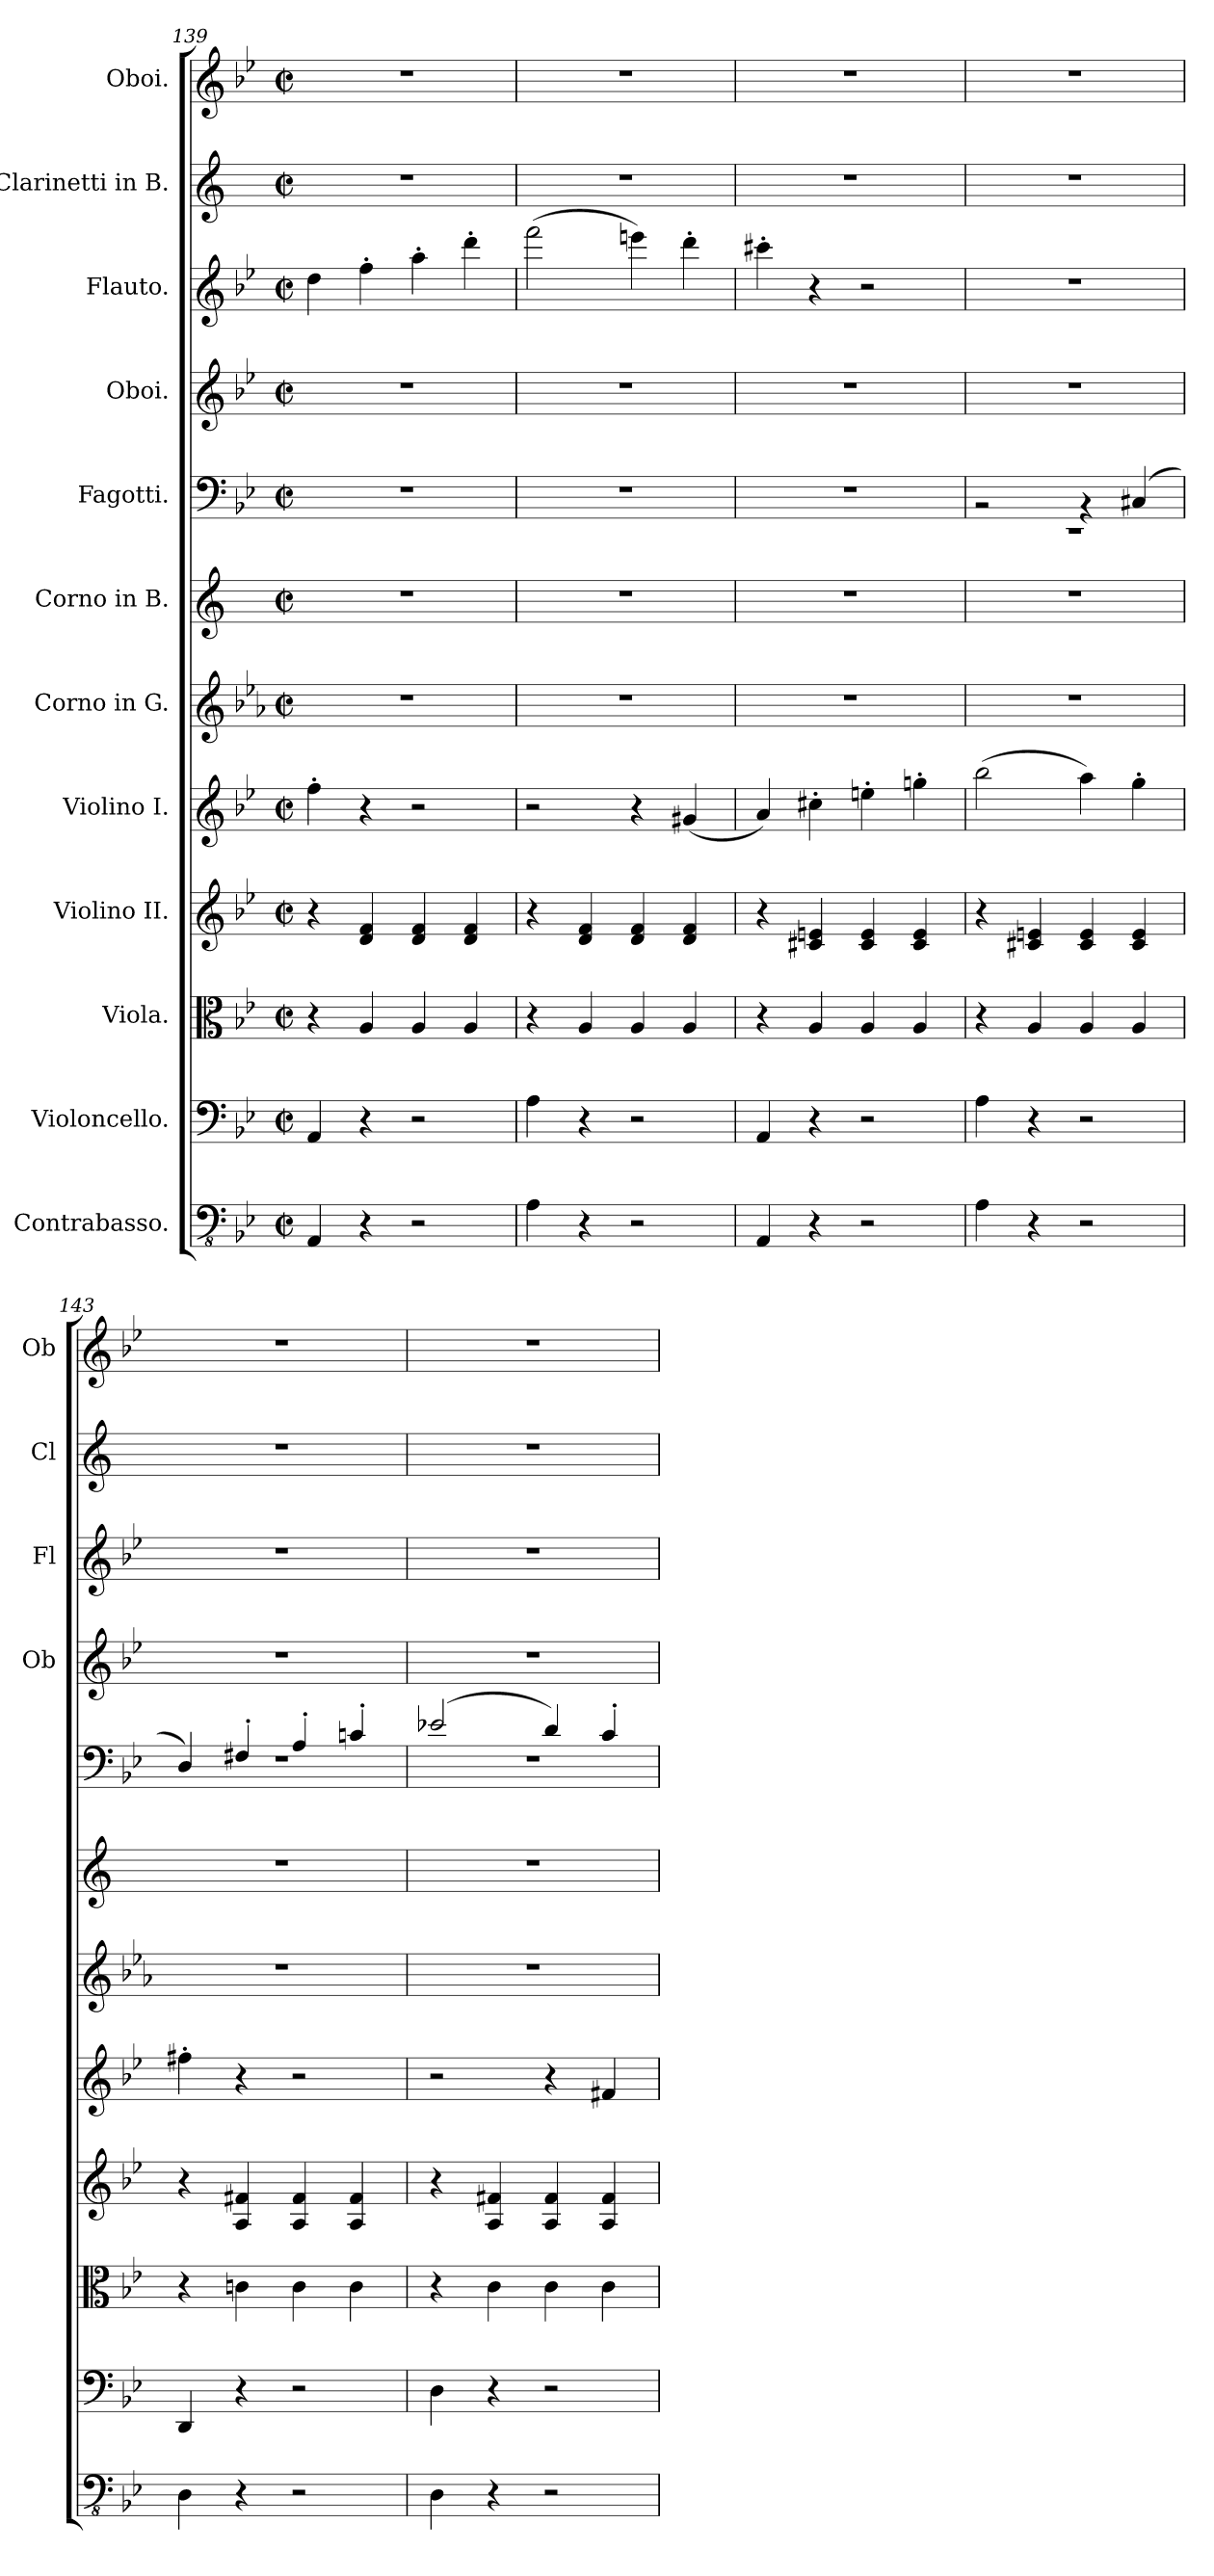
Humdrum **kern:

**kern	**kern	**kern	**kern	**kern	**kern	**kern	**kern	**kern	**kern	**kern	**kern
*part12	*part11	*part10	*part9	*part8	*part7	*part6	*part5	*part4	*part3	*part2	*part1
*staff12	*staff11	*staff10	*staff9	*staff8	*staff7	*staff6	*staff5	*staff4	*staff3	*staff2	*staff1
*I"Contrabasso.	*I"Violoncello.	*I"Viola.	*I"Violino II.	*I"Violino I.	*I"Corno in G.	*I"Corno in B.	*I"Fagotti.	*I"Oboi.	*I"Flauto.	*I"Clarinetti in B.	*I"Oboi.
*	*	*	*	*	*	*	*	*I'Ob	*I'Fl	*I'Cl	*I'Ob
*clefFv4	*clefF4	*clefC3	*clefG2	*clefG2	*clefG2	*clefG2	*clefF4	*clefG2	*clefG2	*clefG2	*clefG2
*	*	*	*	*	*ITrd3c5	*ITrd1c2	*	*	*	*ITrd1c2	*
*k[b-e-]	*k[b-e-]	*k[b-e-]	*k[b-e-]	*k[b-e-]	*k[b-e-]	*k[b-e-]	*k[b-e-]	*k[b-e-]	*k[b-e-]	*k[b-e-]	*k[b-e-]
*M2/2	*M2/2	*M2/2	*M2/2	*M2/2	*M2/2	*M2/2	*M2/2	*M2/2	*M2/2	*M2/2	*M2/2
*met(c|)	*met(c|)	*met(c|)	*met(c|)	*met(c|)	*met(c|)	*met(c|)	*met(c|)	*met(c|)	*met(c|)	*met(c|)	*met(c|)
=139	=139	=139	=139	=139	=139	=139	=139	=139	=139	=139	=139
4AAA/	4AA/	4r	4r	4ff'\	1r	1r	1r	1r	4dd\	1r	1r
4r	4r	4A/	4d/ 4f/	4r	.	.	.	.	4ff'\	.	.
2r	2r	4A/	4d/ 4f/	2r	.	.	.	.	4aa'\	.	.
.	.	4A/	4d/ 4f/	.	.	.	.	.	4ddd'\	.	.
=140	=140	=140	=140	=140	=140	=140	=140	=140	=140	=140	=140
4AA\	4A\	4r	4r	2r	1r	1r	1r	1r	(>2fff\	1r	1r
4r	4r	4A/	4d/ 4f/	.	.	.	.	.	.	.	.
2r	2r	4A/	4d/ 4f/	4r	.	.	.	.	4eeen\)	.	.
.	.	4A/	4d/ 4f/	(<4g#X/	.	.	.	.	4ddd'\	.	.
=141	=141	=141	=141	=141	=141	=141	=141	=141	=141	=141	=141
4AAA/	4AA/	4r	4r	4a/)	1r	1r	1r	1r	4ccc#X'\	1r	1r
4r	4r	4A/	4c#X/ 4en/	4cc#X'\	.	.	.	.	4r	.	.
2r	2r	4A/	4c#/ 4e/	4een'\	.	.	.	.	2r	.	.
.	.	4A/	4c#/ 4e/	4ggn'\	.	.	.	.	.	.	.
=142	=142	=142	=142	=142	=142	=142	=142	=142	=142	=142	=142
*	*	*	*	*	*	*	*^	*	*	*	*
4AA\	4A\	4r	4r	(>2bb-\	1r	1r	2rBB	1r	1r	1r	1r	1r
4r	4r	4A/	4c#X/ 4en/	.	.	.	.	.	.	.	.	.
2r	2r	4A/	4c#/ 4e/	4aa\)	.	.	4rBB	.	.	.	.	.
.	.	4A/	4c#/ 4e/	4gg'\	.	.	(>4C#X/	.	.	.	.	.
=143	=143	=143	=143	=143	=143	=143	=143	=143	=143	=143	=143	=143
4DD\	4DD/	4r	4r	4ff#X'\	1r	1r	4D/)	1rF	1r	1r	1r	1r
4r	4r	4cn\	4A/ 4f#X/	4r	.	.	4F#X'/	.	.	.	.	.
2r	2r	4c\	4A/ 4f#/	2r	.	.	4A'/	.	.	.	.	.
.	.	4c\	4A/ 4f#/	.	.	.	4cn'/	.	.	.	.	.
=144	=144	=144	=144	=144	=144	=144	=144	=144	=144	=144	=144	=144
4DD\	4D\	4r	4r	2r	1r	1r	(>2e-X/	1rF	1r	1r	1r	1r
4r	4r	4c\	4A/ 4f#X/	.	.	.	.	.	.	.	.	.
2r	2r	4c\	4A/ 4f#/	4r	.	.	4d/)	.	.	.	.	.
.	.	4c\	4A/ 4f#/	4f#X/	.	.	4c'/	.	.	.	.	.
*	*	*	*	*	*	*	*v	*v	*	*	*	*
=	=	=	=	=	=	=	=	=	=	=	=
*-	*-	*-	*-	*-	*-	*-	*-	*-	*-	*-	*-
